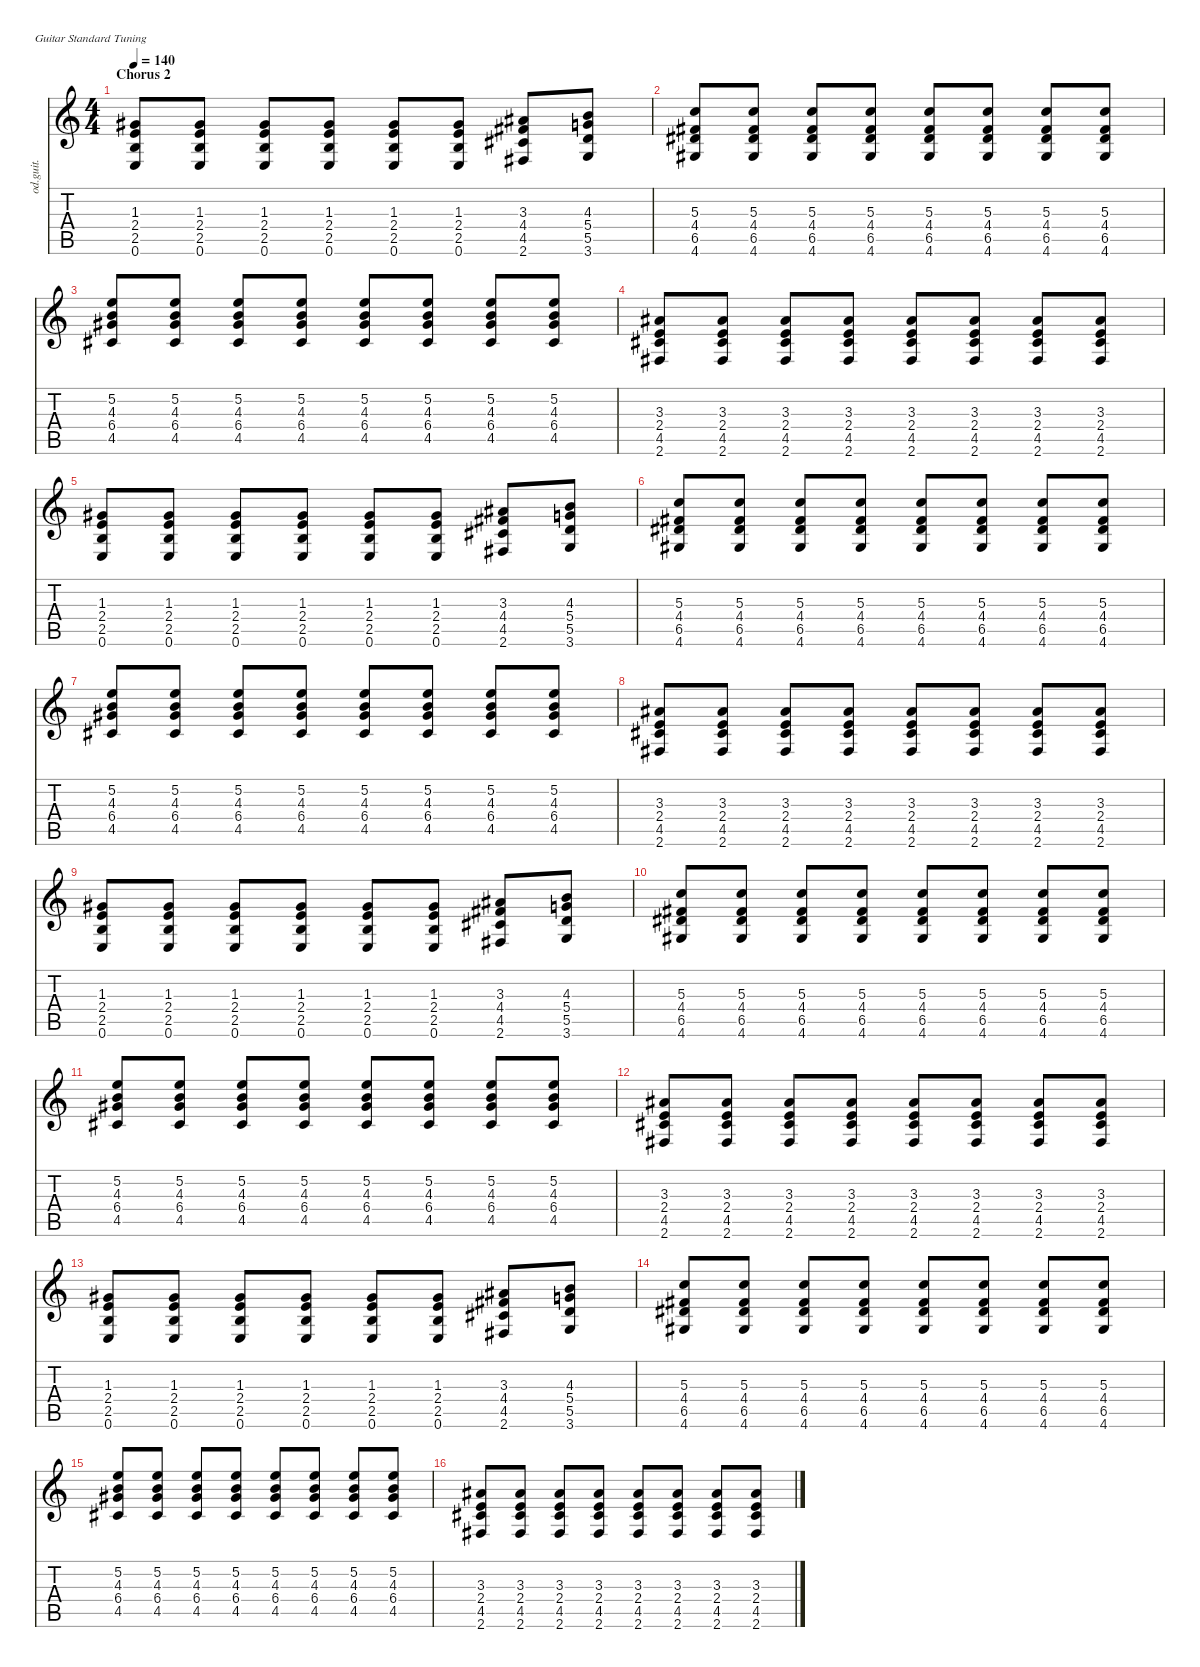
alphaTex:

\defaultSystemsLayout 4
\hideDynamics
\bracketExtendMode nobrackets
\otherSystemsTrackNameOrientation horizontal
\track ("Ритм" "od.guit.") {instrument overdrivenguitar}
\staff {score tabs}
\tuning (E4 B3 G3 D3 A2 E2)
\ts (4 4)
\section ("" "Chorus 2")
\tempo 140
\clef g2
\ks c
(0.6 2.5 2.4 1.3{acc #}).8{dy mf beam Up} (0.6 2.5 2.4 1.3{acc #}).8{beam Up} (0.6 2.5 2.4 1.3{acc #}).8{beam Up} (0.6 2.5 2.4 1.3{acc #}).8{beam Up} (0.6 2.5 2.4 1.3{acc #}).8{beam Up} (0.6 2.5 2.4 1.3{acc #}).8{beam Up} (2.6{acc #} 4.5{acc #} 4.4{acc #} 3.3{acc #}).8{beam Up} (3.6 5.5 5.4 4.3).8{beam Up} |
(4.6{acc #} 6.5{acc #} 4.4{acc #} 5.3).8{beam Up} (4.6{acc #} 6.5{acc #} 4.4{acc #} 5.3).8{beam Up} (4.6{acc #} 6.5{acc #} 4.4{acc #} 5.3).8{beam Up} (4.6{acc #} 6.5{acc #} 4.4{acc #} 5.3).8{beam Up} (4.6{acc #} 6.5{acc #} 4.4{acc #} 5.3).8{beam Up} (4.6{acc #} 6.5{acc #} 4.4{acc #} 5.3).8{beam Up} (4.6{acc #} 6.5{acc #} 4.4{acc #} 5.3).8{beam Up} (4.6{acc #} 6.5{acc #} 4.4{acc #} 5.3).8{beam Up} |
(4.5{acc #} 6.4{acc #} 4.3 5.2).8{beam Up} (4.5{acc #} 6.4{acc #} 4.3 5.2).8{beam Up} (4.5{acc #} 6.4{acc #} 4.3 5.2).8{beam Up} (4.5{acc #} 6.4{acc #} 4.3 5.2).8{beam Up} (4.5{acc #} 6.4{acc #} 4.3 5.2).8{beam Up} (4.5{acc #} 6.4{acc #} 4.3 5.2).8{beam Up} (4.5{acc #} 6.4{acc #} 4.3 5.2).8{beam Up} (4.5{acc #} 6.4{acc #} 4.3 5.2).8{beam Up} |
(2.6{acc #} 4.5{acc #} 2.4 3.3{acc #}).8{beam Up} (2.6{acc #} 4.5{acc #} 2.4 3.3{acc #}).8{beam Up} (2.6{acc #} 4.5{acc #} 2.4 3.3{acc #}).8{beam Up} (2.6{acc #} 4.5{acc #} 2.4 3.3{acc #}).8{beam Up} (2.6{acc #} 4.5{acc #} 2.4 3.3{acc #}).8{beam Up} (2.6{acc #} 4.5{acc #} 2.4 3.3{acc #}).8{beam Up} (2.6{acc #} 4.5{acc #} 2.4 3.3{acc #}).8{beam Up} (2.6{acc #} 4.5{acc #} 2.4 3.3{acc #}).8{beam Up} |
(0.6 2.5 2.4 1.3{acc #}).8{beam Up} (0.6 2.5 2.4 1.3{acc #}).8{beam Up} (0.6 2.5 2.4 1.3{acc #}).8{beam Up} (0.6 2.5 2.4 1.3{acc #}).8{beam Up} (0.6 2.5 2.4 1.3{acc #}).8{beam Up} (0.6 2.5 2.4 1.3{acc #}).8{beam Up} (2.6{acc #} 4.5{acc #} 4.4{acc #} 3.3{acc #}).8{beam Up} (3.6 5.5 5.4 4.3).8{beam Up} |
(4.6{acc #} 6.5{acc #} 4.4{acc #} 5.3).8{beam Up} (4.6{acc #} 6.5{acc #} 4.4{acc #} 5.3).8{beam Up} (4.6{acc #} 6.5{acc #} 4.4{acc #} 5.3).8{beam Up} (4.6{acc #} 6.5{acc #} 4.4{acc #} 5.3).8{beam Up} (4.6{acc #} 6.5{acc #} 4.4{acc #} 5.3).8{beam Up} (4.6{acc #} 6.5{acc #} 4.4{acc #} 5.3).8{beam Up} (4.6{acc #} 6.5{acc #} 4.4{acc #} 5.3).8{beam Up} (4.6{acc #} 6.5{acc #} 4.4{acc #} 5.3).8{beam Up} |
(4.5{acc #} 6.4{acc #} 4.3 5.2).8{beam Up} (4.5{acc #} 6.4{acc #} 4.3 5.2).8{beam Up} (4.5{acc #} 6.4{acc #} 4.3 5.2).8{beam Up} (4.5{acc #} 6.4{acc #} 4.3 5.2).8{beam Up} (4.5{acc #} 6.4{acc #} 4.3 5.2).8{beam Up} (4.5{acc #} 6.4{acc #} 4.3 5.2).8{beam Up} (4.5{acc #} 6.4{acc #} 4.3 5.2).8{beam Up} (4.5{acc #} 6.4{acc #} 4.3 5.2).8{beam Up} |
(2.6{acc #} 4.5{acc #} 2.4 3.3{acc #}).8{beam Up} (2.6{acc #} 4.5{acc #} 2.4 3.3{acc #}).8{beam Up} (2.6{acc #} 4.5{acc #} 2.4 3.3{acc #}).8{beam Up} (2.6{acc #} 4.5{acc #} 2.4 3.3{acc #}).8{beam Up} (2.6{acc #} 4.5{acc #} 2.4 3.3{acc #}).8{beam Up} (2.6{acc #} 4.5{acc #} 2.4 3.3{acc #}).8{beam Up} (2.6{acc #} 4.5{acc #} 2.4 3.3{acc #}).8{beam Up} (2.6{acc #} 4.5{acc #} 2.4 3.3{acc #}).8{beam Up} |
(0.6 2.5 2.4 1.3{acc #}).8{beam Up} (0.6 2.5 2.4 1.3{acc #}).8{beam Up} (0.6 2.5 2.4 1.3{acc #}).8{beam Up} (0.6 2.5 2.4 1.3{acc #}).8{beam Up} (0.6 2.5 2.4 1.3{acc #}).8{beam Up} (0.6 2.5 2.4 1.3{acc #}).8{beam Up} (2.6{acc #} 4.5{acc #} 4.4{acc #} 3.3{acc #}).8{beam Up} (3.6 5.5 5.4 4.3).8{beam Up} |
(4.6{acc #} 6.5{acc #} 4.4{acc #} 5.3).8{beam Up} (4.6{acc #} 6.5{acc #} 4.4{acc #} 5.3).8{beam Up} (4.6{acc #} 6.5{acc #} 4.4{acc #} 5.3).8{beam Up} (4.6{acc #} 6.5{acc #} 4.4{acc #} 5.3).8{beam Up} (4.6{acc #} 6.5{acc #} 4.4{acc #} 5.3).8{beam Up} (4.6{acc #} 6.5{acc #} 4.4{acc #} 5.3).8{beam Up} (4.6{acc #} 6.5{acc #} 4.4{acc #} 5.3).8{beam Up} (4.6{acc #} 6.5{acc #} 4.4{acc #} 5.3).8{beam Up} |
(4.5{acc #} 6.4{acc #} 4.3 5.2).8{beam Up} (4.5{acc #} 6.4{acc #} 4.3 5.2).8{beam Up} (4.5{acc #} 6.4{acc #} 4.3 5.2).8{beam Up} (4.5{acc #} 6.4{acc #} 4.3 5.2).8{beam Up} (4.5{acc #} 6.4{acc #} 4.3 5.2).8{beam Up} (4.5{acc #} 6.4{acc #} 4.3 5.2).8{beam Up} (4.5{acc #} 6.4{acc #} 4.3 5.2).8{beam Up} (4.5{acc #} 6.4{acc #} 4.3 5.2).8{beam Up} |
(2.6{acc #} 4.5{acc #} 2.4 3.3{acc #}).8{beam Up} (2.6{acc #} 4.5{acc #} 2.4 3.3{acc #}).8{beam Up} (2.6{acc #} 4.5{acc #} 2.4 3.3{acc #}).8{beam Up} (2.6{acc #} 4.5{acc #} 2.4 3.3{acc #}).8{beam Up} (2.6{acc #} 4.5{acc #} 2.4 3.3{acc #}).8{beam Up} (2.6{acc #} 4.5{acc #} 2.4 3.3{acc #}).8{beam Up} (2.6{acc #} 4.5{acc #} 2.4 3.3{acc #}).8{beam Up} (2.6{acc #} 4.5{acc #} 2.4 3.3{acc #}).8{beam Up} |
(0.6 2.5 2.4 1.3{acc #}).8{beam Up} (0.6 2.5 2.4 1.3{acc #}).8{beam Up} (0.6 2.5 2.4 1.3{acc #}).8{beam Up} (0.6 2.5 2.4 1.3{acc #}).8{beam Up} (0.6 2.5 2.4 1.3{acc #}).8{beam Up} (0.6 2.5 2.4 1.3{acc #}).8{beam Up} (2.6{acc #} 4.5{acc #} 4.4{acc #} 3.3{acc #}).8{beam Up} (3.6 5.5 5.4 4.3).8{beam Up} |
(4.6{acc #} 6.5{acc #} 4.4{acc #} 5.3).8{beam Up} (4.6{acc #} 6.5{acc #} 4.4{acc #} 5.3).8{beam Up} (4.6{acc #} 6.5{acc #} 4.4{acc #} 5.3).8{beam Up} (4.6{acc #} 6.5{acc #} 4.4{acc #} 5.3).8{beam Up} (4.6{acc #} 6.5{acc #} 4.4{acc #} 5.3).8{beam Up} (4.6{acc #} 6.5{acc #} 4.4{acc #} 5.3).8{beam Up} (4.6{acc #} 6.5{acc #} 4.4{acc #} 5.3).8{beam Up} (4.6{acc #} 6.5{acc #} 4.4{acc #} 5.3).8{beam Up} |
(4.5{acc #} 6.4{acc #} 4.3 5.2).8{beam Up} (4.5{acc #} 6.4{acc #} 4.3 5.2).8{beam Up} (4.5{acc #} 6.4{acc #} 4.3 5.2).8{beam Up} (4.5{acc #} 6.4{acc #} 4.3 5.2).8{beam Up} (4.5{acc #} 6.4{acc #} 4.3 5.2).8{beam Up} (4.5{acc #} 6.4{acc #} 4.3 5.2).8{beam Up} (4.5{acc #} 6.4{acc #} 4.3 5.2).8{beam Up} (4.5{acc #} 6.4{acc #} 4.3 5.2).8{beam Up} |
(2.6{acc #} 4.5{acc #} 2.4 3.3{acc #}).8{beam Up} (2.6{acc #} 4.5{acc #} 2.4 3.3{acc #}).8{beam Up} (2.6{acc #} 4.5{acc #} 2.4 3.3{acc #}).8{beam Up} (2.6{acc #} 4.5{acc #} 2.4 3.3{acc #}).8{beam Up} (2.6{acc #} 4.5{acc #} 2.4 3.3{acc #}).8{beam Up} (2.6{acc #} 4.5{acc #} 2.4 3.3{acc #}).8{beam Up} (2.6{acc #} 4.5{acc #} 2.4 3.3{acc #}).8{beam Up} (2.6{acc #} 4.5{acc #} 2.4 3.3{acc #}).8{beam Up}
